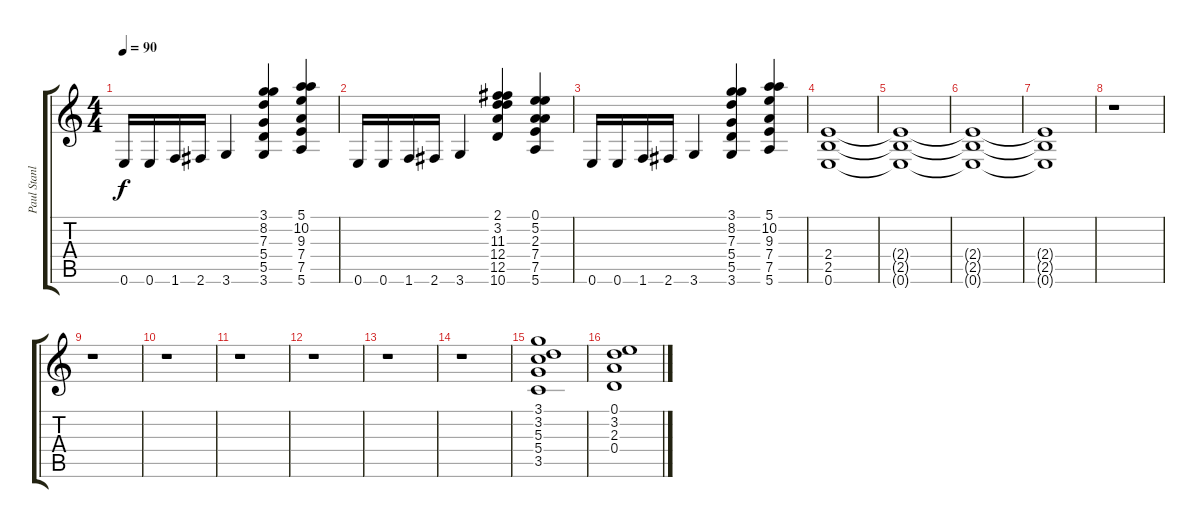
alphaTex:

\track ("Paul Stanley" "Paul Stanl") {instrument distortionguitar}
\staff {score tabs}
\tuning (E4 B3 G3 D3 A2 E2) {hide}
\ts (4 4)
\tempo 90
\clef g2
\ks c
0.6.16{dy f instrument distortionguitar} 0.6.16 1.6.16 2.6.16 3.6.4 (3.1 8.2 7.3 5.4 5.5 3.6).4 (5.1 10.2 9.3 7.4 7.5 5.6).4 |
0.6.16 0.6.16 1.6.16 2.6.16 3.6.4 (2.1 3.2 11.3 12.4 12.5 10.6).4 (0.1 5.2 2.3 7.4 7.5 5.6).4 |
0.6.16 0.6.16 1.6.16 2.6.16 3.6.4 (3.1 8.2 7.3 5.4 5.5 3.6).4 (5.1 10.2 9.3 7.4 7.5 5.6).4 |
(2.4 2.5 0.6).1 |
(2.4{t} 2.5{t} 0.6{t}).1 |
(2.4{t} 2.5{t} 0.6{t}).1 |
(2.4{t} 2.5{t} 0.6{t}).1 |
r.1 |
r.1 |
r.1 |
r.1 |
r.1 |
r.1 |
r.1 |
(3.1 3.2 5.3 5.4 3.5).1 |
(0.1 3.2 2.3 0.4).1
